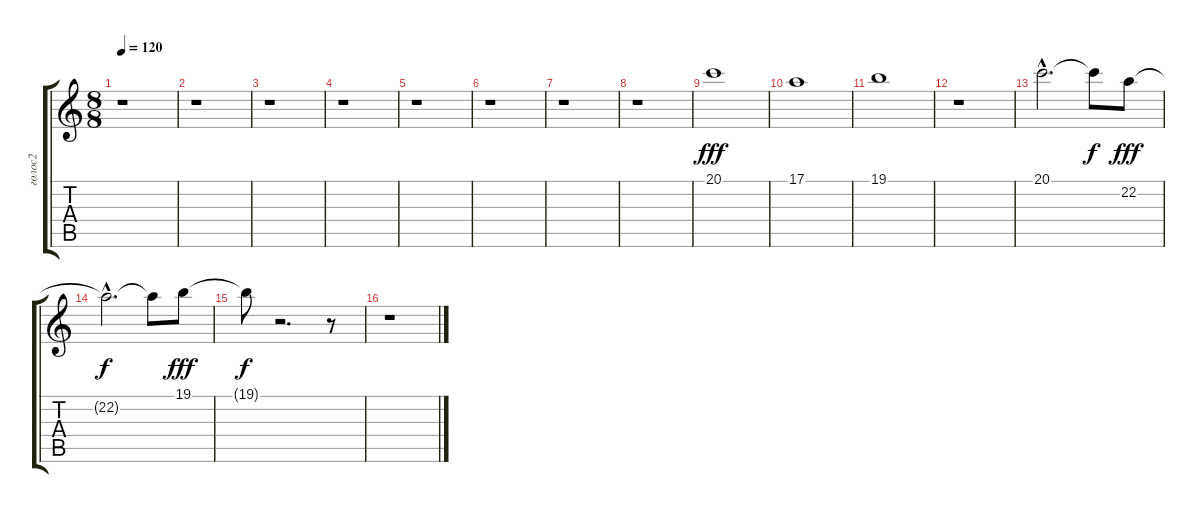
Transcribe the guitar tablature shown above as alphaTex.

\track ("голос2" "голос2") {instrument synthvoice}
\staff {score tabs}
\tuning (E4 B3 G3 D3 A2 E2) {hide}
\ts (8 8)
\tempo 120
\clef g2
\ks c
r.1{dy f} |
r.1 |
r.1 |
r.1 |
r.1 |
r.1 |
r.1 |
r.1 |
20.1.1{dy fff} |
17.1.1 |
19.1.1 |
r.1 |
20.1{hac}.2{d} 20.1{t}.8{dy f} 22.2.8{dy fff} |
22.2{hac t}.2{d dy f} 22.2{t}.8 19.1.8{dy fff} |
19.1{t}.8{dy f} r.2{d} r.8 |
r.1
